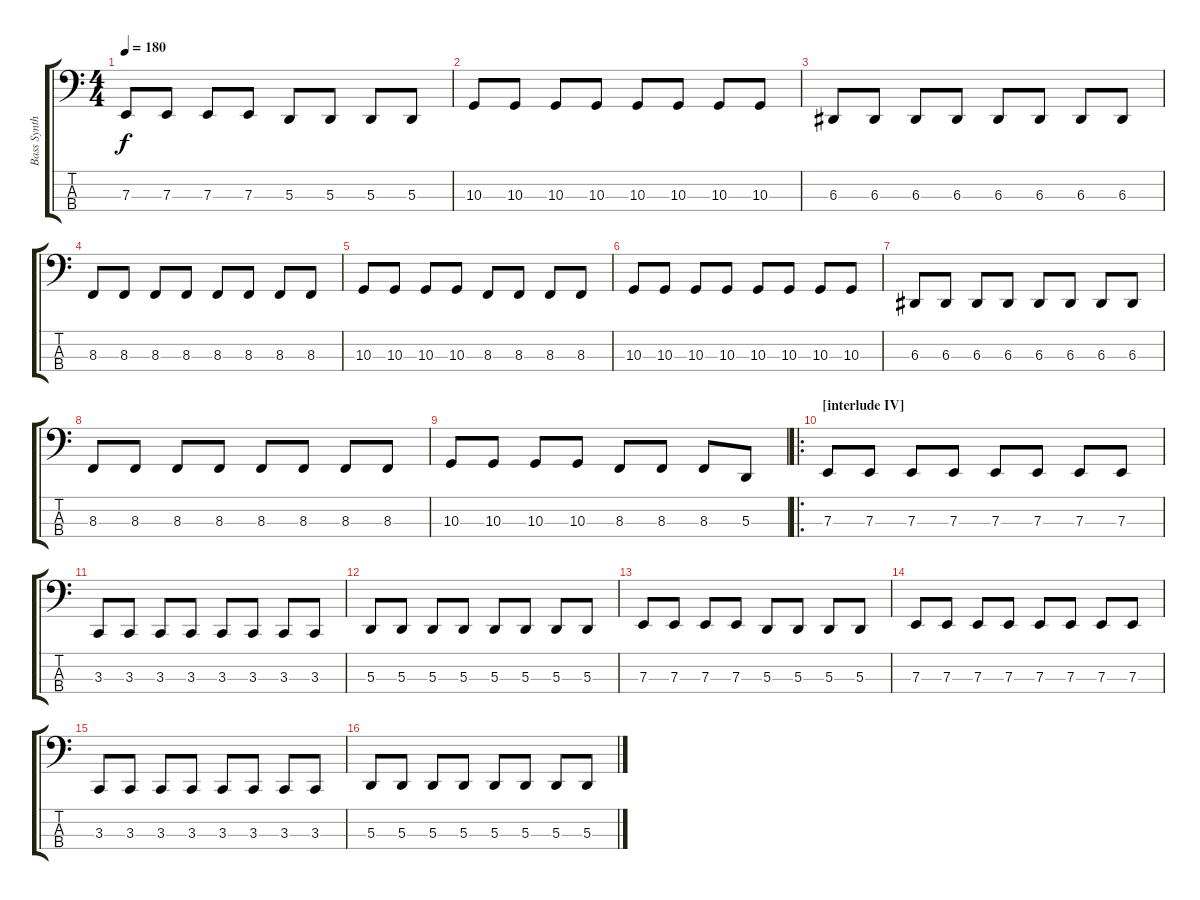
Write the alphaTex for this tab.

\track ("Bass Synth" "Bass Synth") {instrument lead8bassandlead}
\staff {score tabs}
\tuning (G2 D2 A1 E1) {hide}
\ts (4 4)
\tempo 180
\clef f4
\ks c
7.3.8{dy f} 7.3.8 7.3.8 7.3.8 5.3.8 5.3.8 5.3.8 5.3.8 |
10.3.8 10.3.8 10.3.8 10.3.8 10.3.8 10.3.8 10.3.8 10.3.8 |
6.3.8 6.3.8 6.3.8 6.3.8 6.3.8 6.3.8 6.3.8 6.3.8 |
8.3.8 8.3.8 8.3.8 8.3.8 8.3.8 8.3.8 8.3.8 8.3.8 |
10.3.8 10.3.8 10.3.8 10.3.8 8.3.8 8.3.8 8.3.8 8.3.8 |
10.3.8 10.3.8 10.3.8 10.3.8 10.3.8 10.3.8 10.3.8 10.3.8 |
6.3.8 6.3.8 6.3.8 6.3.8 6.3.8 6.3.8 6.3.8 6.3.8 |
8.3.8 8.3.8 8.3.8 8.3.8 8.3.8 8.3.8 8.3.8 8.3.8 |
10.3.8 10.3.8 10.3.8 10.3.8 8.3.8 8.3.8 8.3.8 5.3.8 |
\ro
\section ("" "[interlude IV]")
7.3.8 7.3.8 7.3.8 7.3.8 7.3.8 7.3.8 7.3.8 7.3.8 |
3.3.8 3.3.8 3.3.8 3.3.8 3.3.8 3.3.8 3.3.8 3.3.8 |
5.3.8 5.3.8 5.3.8 5.3.8 5.3.8 5.3.8 5.3.8 5.3.8 |
7.3.8 7.3.8 7.3.8 7.3.8 5.3.8 5.3.8 5.3.8 5.3.8 |
7.3.8 7.3.8 7.3.8 7.3.8 7.3.8 7.3.8 7.3.8 7.3.8 |
3.3.8 3.3.8 3.3.8 3.3.8 3.3.8 3.3.8 3.3.8 3.3.8 |
5.3.8 5.3.8 5.3.8 5.3.8 5.3.8 5.3.8 5.3.8 5.3.8
